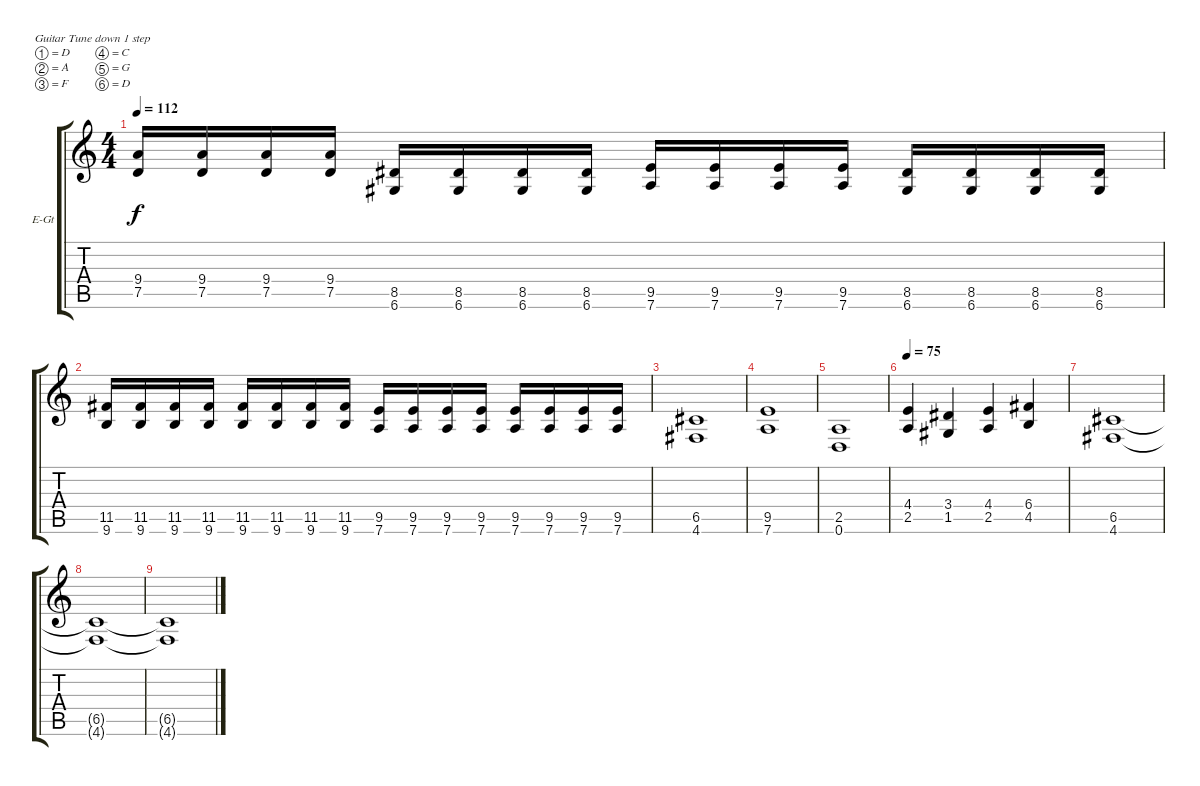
\bracketExtendMode groupsimilarinstruments
\firstSystemTrackNameOrientation horizontal
\otherSystemsTrackNameOrientation horizontal
\track ("Gian" "E-Gt") {instrument distortionguitar}
\staff {score tabs}
\tuning (D4 A3 F3 C3 G2 D2)
\ts (4 4)
\tempo 112
\clef g2
\ks c
(9.4 7.5).16{dy f} (9.4 7.5).16 (9.4 7.5).16 (9.4 7.5).16 (8.5 6.6).16 (8.5 6.6).16 (8.5 6.6).16 (8.5 6.6).16 (9.5 7.6).16 (9.5 7.6).16 (9.5 7.6).16 (9.5 7.6).16 (8.5 6.6).16 (8.5 6.6).16 (8.5 6.6).16 (8.5 6.6).16 |
(11.5 9.6).16 (11.5 9.6).16 (11.5 9.6).16 (11.5 9.6).16 (11.5 9.6).16 (11.5 9.6).16 (11.5 9.6).16 (11.5 9.6).16 (9.5 7.6).16 (9.5 7.6).16 (9.5 7.6).16 (9.5 7.6).16 (9.5 7.6).16 (9.5 7.6).16 (9.5 7.6).16 (9.5 7.6).16 |
(6.5 4.6).1 |
(9.5 7.6).1 |
(2.5 0.6).1 |
\tempo 75
(4.4 2.5).4 (3.4 1.5).4 (4.4 2.5).4 (6.4 4.5).4 |
(6.5 4.6).1 |
(6.5{t} 4.6{t}).1 |
(6.5{t} 4.6{t}).1
